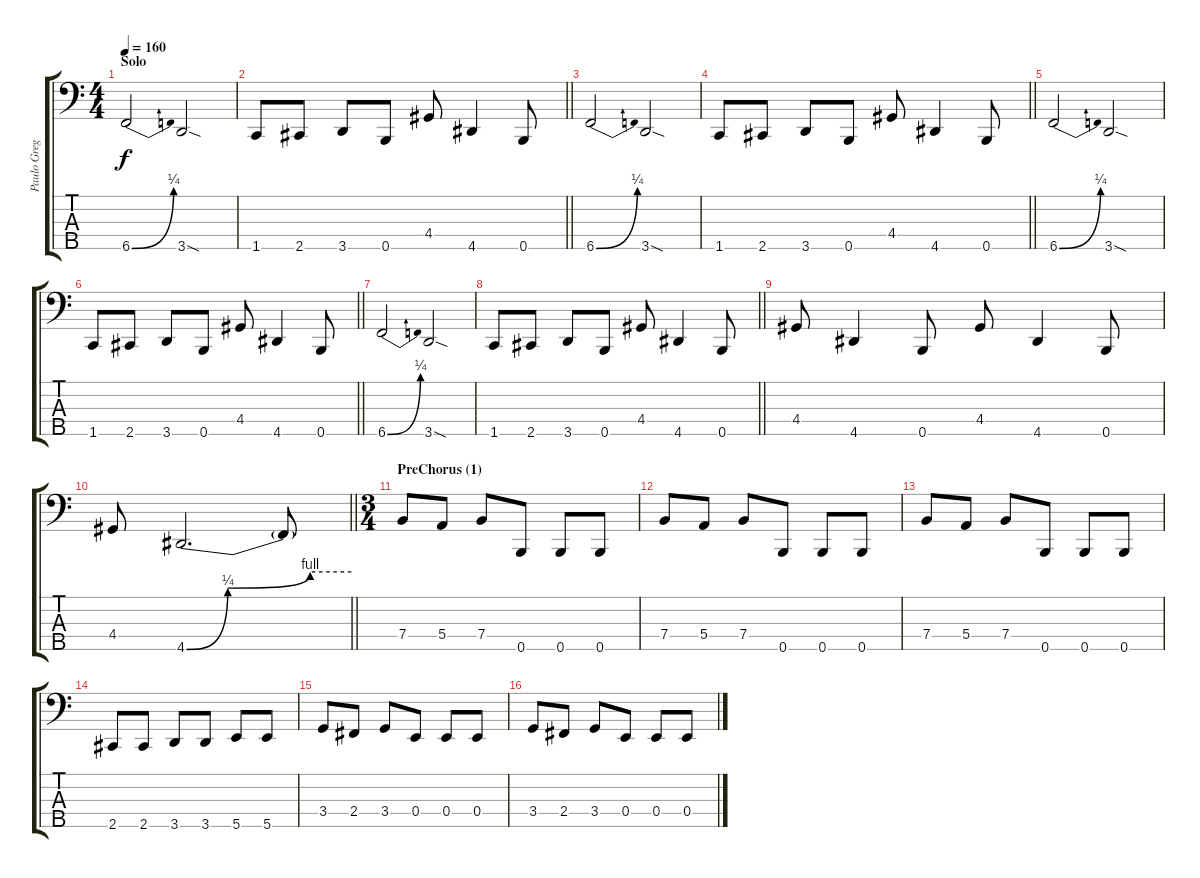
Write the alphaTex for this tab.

\track ("Paulo Gregoletto" "Paulo Greg") {instrument electricbassfinger}
\staff {score tabs}
\tuning (G2 D2 A1 E1 B0) {hide}
\ts (4 4)
\section ("" "Solo")
\tempo 160
\clef f4
\ks c
6.5{be (bend 0 0 60 1)}.2{dy f} 3.5{sod}.2 |
\barLineRight lightlight
1.5.8 2.5.8 3.5.8 0.5.8 4.4.8 4.5.4 0.5.8 |
6.5{be (bend 0 0 60 1)}.2 3.5{sod}.2 |
\barLineRight lightlight
1.5.8 2.5.8 3.5.8 0.5.8 4.4.8 4.5.4 0.5.8 |
6.5{be (bend 0 0 60 1)}.2 3.5{sod}.2 |
\barLineRight lightlight
1.5.8 2.5.8 3.5.8 0.5.8 4.4.8 4.5.4 0.5.8 |
6.5{be (bend 0 0 60 1)}.2 3.5{sod}.2 |
\barLineRight lightlight
1.5.8 2.5.8 3.5.8 0.5.8 4.4.8 4.5.4 0.5.8 |
4.4.8 4.5.4 0.5.8 4.4.8 4.5.4 0.5.8 |
\barLineRight lightlight
4.4.8 4.5{be (custom 0 0 15 1 45 4 60 4)}.2{d} 4.5{t}.8 |
\ts (3 4)
\section ("" "PreChorus (1)")
7.4.8 5.4.8 7.4.8 0.5.8 0.5.8 0.5.8 |
7.4.8 5.4.8 7.4.8 0.5.8 0.5.8 0.5.8 |
7.4.8 5.4.8 7.4.8 0.5.8 0.5.8 0.5.8 |
2.5.8 2.5.8 3.5.8 3.5.8 5.5.8 5.5.8 |
3.4.8 2.4.8 3.4.8 0.4.8 0.4.8 0.4.8 |
3.4.8 2.4.8 3.4.8 0.4.8 0.4.8 0.4.8
